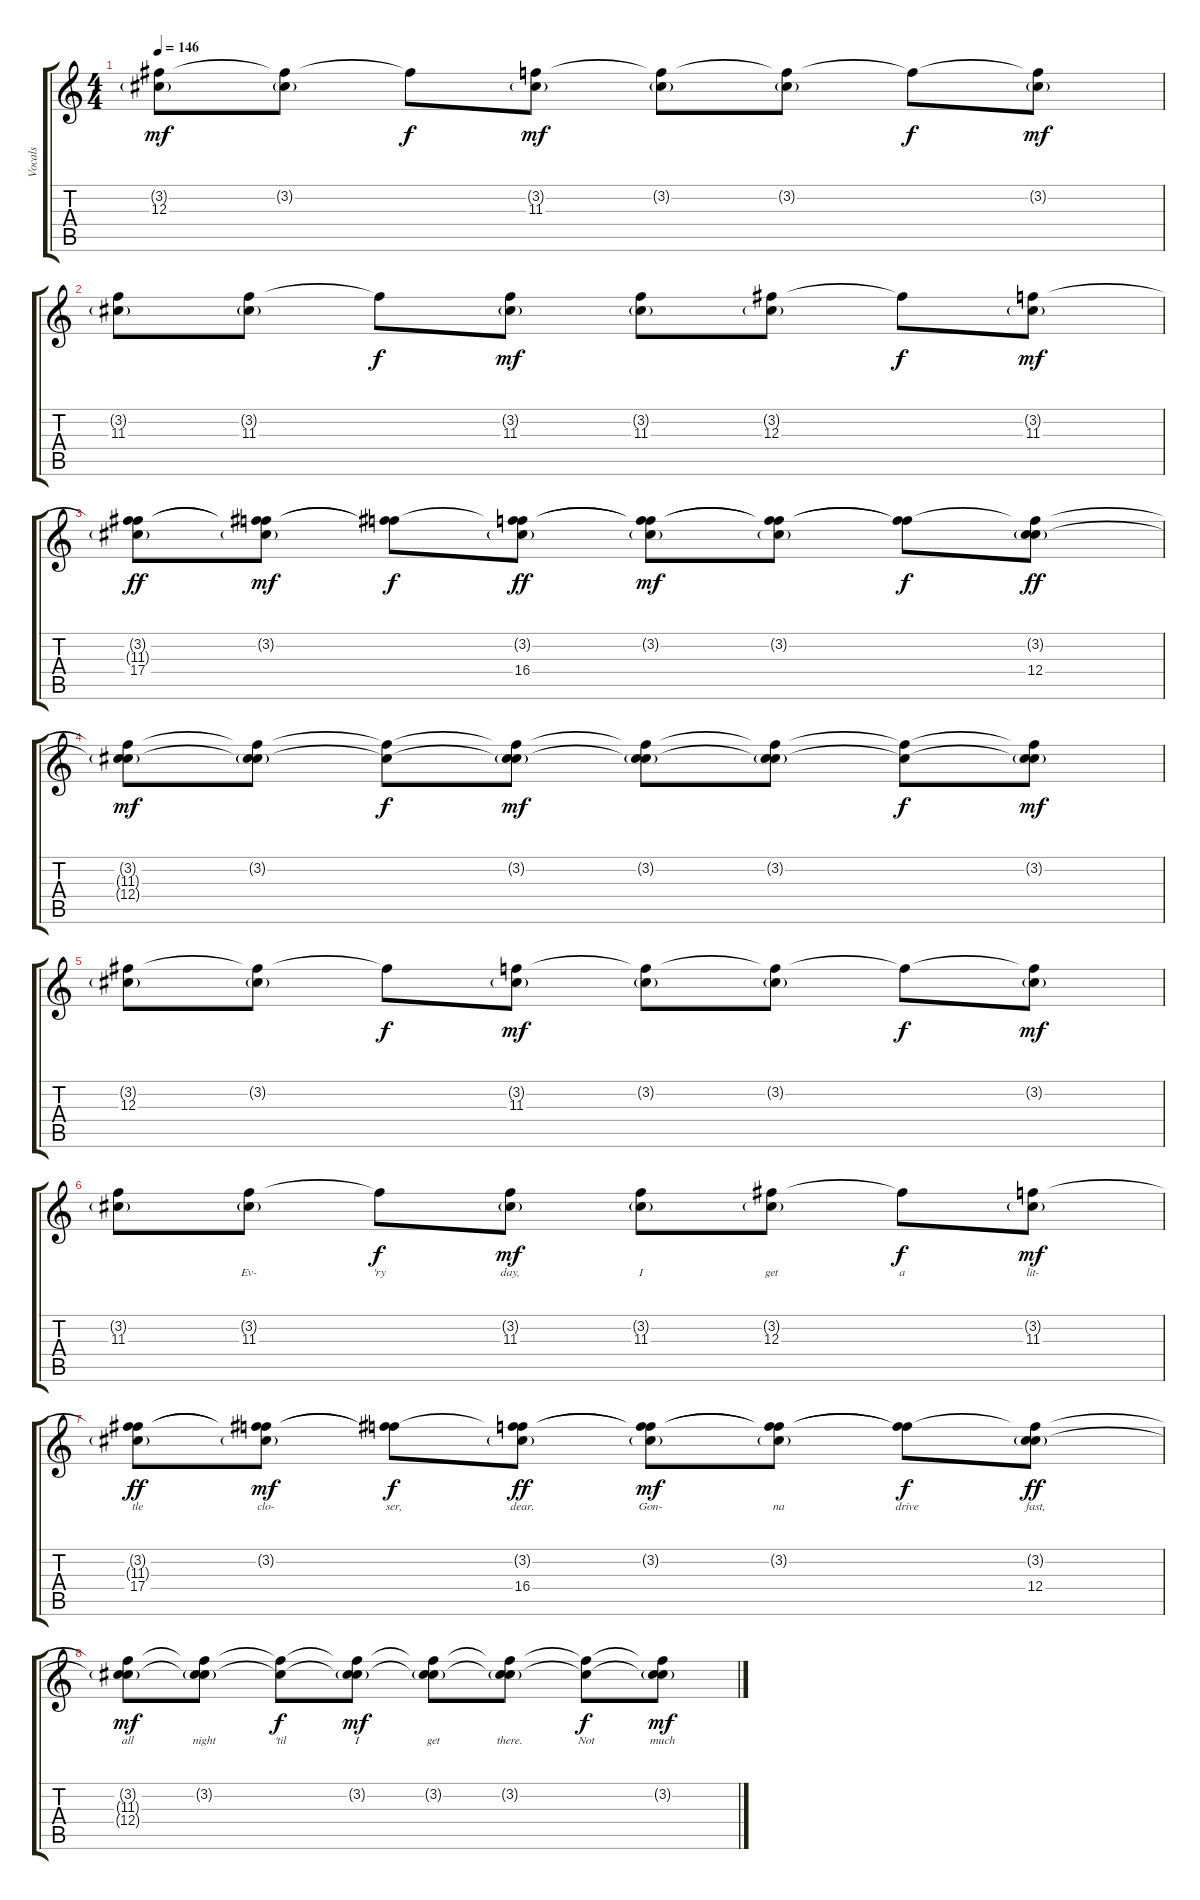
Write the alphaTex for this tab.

\track ("Vocals" "Vocals") {instrument electricguitarclean}
\staff {score tabs}
\tuning (Eb4 Bb3 Gb3 Db3 Ab2 Db2) {hide}
\ts (4 4)
\tempo 146
\clef g2
\ks c
(3.2{g} 12.3).8{lyrics (0 "") lyrics (1 "") lyrics (2 "") lyrics (3 "") lyrics (4 "") dy mf} (3.2{g} 12.3{t}).8{lyrics (0 "") lyrics (1 "") lyrics (2 "") lyrics (3 "") lyrics (4 "")} 12.3{t}.8{lyrics (0 "") lyrics (1 "") lyrics (2 "") lyrics (3 "") lyrics (4 "") dy f} (3.2{g} 11.3).8{lyrics (0 "") lyrics (1 "") lyrics (2 "") lyrics (3 "") lyrics (4 "") dy mf} (3.2{g} 11.3{t}).8{lyrics (0 "") lyrics (1 "") lyrics (2 "") lyrics (3 "") lyrics (4 "")} (3.2{g} 11.3{t}).8{lyrics (0 "") lyrics (1 "") lyrics (2 "") lyrics (3 "") lyrics (4 "")} 11.3{t}.8{lyrics (0 "") lyrics (1 "") lyrics (2 "") lyrics (3 "") lyrics (4 "") dy f} (3.2{g} 11.3{t}).8{lyrics (0 "") lyrics (1 "") lyrics (2 "") lyrics (3 "") lyrics (4 "") dy mf} |
(3.2{g} 11.3).8{lyrics (0 "") lyrics (1 "") lyrics (2 "") lyrics (3 "") lyrics (4 "")} (3.2{g} 11.3).8{lyrics (0 "") lyrics (1 "") lyrics (2 "") lyrics (3 "") lyrics (4 "")} 11.3{t}.8{lyrics (0 "") lyrics (1 "") lyrics (2 "") lyrics (3 "") lyrics (4 "") dy f} (3.2{g} 11.3).8{lyrics (0 "") lyrics (1 "") lyrics (2 "") lyrics (3 "") lyrics (4 "") dy mf} (3.2{g} 11.3).8{lyrics (0 "") lyrics (1 "") lyrics (2 "") lyrics (3 "") lyrics (4 "")} (3.2{g} 12.3).8{lyrics (0 "") lyrics (1 "") lyrics (2 "") lyrics (3 "") lyrics (4 "")} 12.3{t}.8{lyrics (0 "") lyrics (1 "") lyrics (2 "") lyrics (3 "") lyrics (4 "") dy f} (3.2{g} 11.3).8{lyrics (0 "") lyrics (1 "") lyrics (2 "") lyrics (3 "") lyrics (4 "") dy mf} |
(3.2{g} 11.3{t} 17.4).8{lyrics (0 "") lyrics (1 "") lyrics (2 "") lyrics (3 "") lyrics (4 "") dy ff} (3.2{g} 11.3{t} 17.4{t}).8{lyrics (0 "") lyrics (1 "") lyrics (2 "") lyrics (3 "") lyrics (4 "") dy mf} (11.3{t} 17.4{t}).8{lyrics (0 "") lyrics (1 "") lyrics (2 "") lyrics (3 "") lyrics (4 "") dy f} (3.2{g} 11.3{t} 16.4).8{lyrics (0 "") lyrics (1 "") lyrics (2 "") lyrics (3 "") lyrics (4 "") dy ff} (3.2{g} 11.3{t} 16.4{t}).8{lyrics (0 "") lyrics (1 "") lyrics (2 "") lyrics (3 "") lyrics (4 "") dy mf} (3.2{g} 11.3{t} 16.4{t}).8{lyrics (0 "") lyrics (1 "") lyrics (2 "") lyrics (3 "") lyrics (4 "")} (11.3{t} 16.4{t}).8{lyrics (0 "") lyrics (1 "") lyrics (2 "") lyrics (3 "") lyrics (4 "") dy f} (3.2{g} 11.3{t} 12.4).8{lyrics (0 "") lyrics (1 "") lyrics (2 "") lyrics (3 "") lyrics (4 "") dy ff} |
(3.2{g} 11.3{t} 12.4{t}).8{lyrics (0 "") lyrics (1 "") lyrics (2 "") lyrics (3 "") lyrics (4 "") dy mf} (3.2{g} 11.3{t} 12.4{t}).8{lyrics (0 "") lyrics (1 "") lyrics (2 "") lyrics (3 "") lyrics (4 "")} (11.3{t} 12.4{t}).8{lyrics (0 "") lyrics (1 "") lyrics (2 "") lyrics (3 "") lyrics (4 "") dy f} (3.2{g} 11.3{t} 12.4{t}).8{lyrics (0 "") lyrics (1 "") lyrics (2 "") lyrics (3 "") lyrics (4 "") dy mf} (3.2{g} 11.3{t} 12.4{t}).8{lyrics (0 "") lyrics (1 "") lyrics (2 "") lyrics (3 "") lyrics (4 "")} (3.2{g} 11.3{t} 12.4{t}).8{lyrics (0 "") lyrics (1 "") lyrics (2 "") lyrics (3 "") lyrics (4 "")} (11.3{t} 12.4{t}).8{lyrics (0 "") lyrics (1 "") lyrics (2 "") lyrics (3 "") lyrics (4 "") dy f} (3.2{g} 11.3{t} 12.4{t}).8{lyrics (0 "") lyrics (1 "") lyrics (2 "") lyrics (3 "") lyrics (4 "") dy mf} |
(3.2{g} 12.3).8{lyrics (0 "") lyrics (1 "") lyrics (2 "") lyrics (3 "") lyrics (4 "")} (3.2{g} 12.3{t}).8{lyrics (0 "") lyrics (1 "") lyrics (2 "") lyrics (3 "") lyrics (4 "")} 12.3{t}.8{lyrics (0 "") lyrics (1 "") lyrics (2 "") lyrics (3 "") lyrics (4 "") dy f} (3.2{g} 11.3).8{lyrics (0 "") lyrics (1 "") lyrics (2 "") lyrics (3 "") lyrics (4 "") dy mf} (3.2{g} 11.3{t}).8{lyrics (0 "") lyrics (1 "") lyrics (2 "") lyrics (3 "") lyrics (4 "")} (3.2{g} 11.3{t}).8{lyrics (0 "") lyrics (1 "") lyrics (2 "") lyrics (3 "") lyrics (4 "")} 11.3{t}.8{lyrics (0 "") lyrics (1 "") lyrics (2 "") lyrics (3 "") lyrics (4 "") dy f} (3.2{g} 11.3{t}).8{lyrics (0 "") lyrics (1 "") lyrics (2 "") lyrics (3 "") lyrics (4 "") dy mf} |
(3.2{g} 11.3).8{lyrics (0 "") lyrics (1 "") lyrics (2 "") lyrics (3 "") lyrics (4 "")} (3.2{g} 11.3).8{lyrics (0 "Ev-") lyrics (1 "") lyrics (2 "") lyrics (3 "") lyrics (4 "")} 11.3{t}.8{lyrics (0 "'ry") lyrics (1 "") lyrics (2 "") lyrics (3 "") lyrics (4 "") dy f} (3.2{g} 11.3).8{lyrics (0 "day,") lyrics (1 "") lyrics (2 "") lyrics (3 "") lyrics (4 "") dy mf} (3.2{g} 11.3).8{lyrics (0 "I") lyrics (1 "") lyrics (2 "") lyrics (3 "") lyrics (4 "")} (3.2{g} 12.3).8{lyrics (0 "get") lyrics (1 "") lyrics (2 "") lyrics (3 "") lyrics (4 "")} 12.3{t}.8{lyrics (0 "a") lyrics (1 "") lyrics (2 "") lyrics (3 "") lyrics (4 "") dy f} (3.2{g} 11.3).8{lyrics (0 "lit-") lyrics (1 "") lyrics (2 "") lyrics (3 "") lyrics (4 "") dy mf} |
(3.2{g} 11.3{t} 17.4).8{lyrics (0 "tle") lyrics (1 "") lyrics (2 "") lyrics (3 "") lyrics (4 "") dy ff} (3.2{g} 11.3{t} 17.4{t}).8{lyrics (0 "clo-") lyrics (1 "") lyrics (2 "") lyrics (3 "") lyrics (4 "") dy mf} (11.3{t} 17.4{t}).8{lyrics (0 "ser,") lyrics (1 "") lyrics (2 "") lyrics (3 "") lyrics (4 "") dy f} (3.2{g} 11.3{t} 16.4).8{lyrics (0 "dear.") lyrics (1 "") lyrics (2 "") lyrics (3 "") lyrics (4 "") dy ff} (3.2{g} 11.3{t} 16.4{t}).8{lyrics (0 "Gon-") lyrics (1 "") lyrics (2 "") lyrics (3 "") lyrics (4 "") dy mf} (3.2{g} 11.3{t} 16.4{t}).8{lyrics (0 "na") lyrics (1 "") lyrics (2 "") lyrics (3 "") lyrics (4 "")} (11.3{t} 16.4{t}).8{lyrics (0 "drive") lyrics (1 "") lyrics (2 "") lyrics (3 "") lyrics (4 "") dy f} (3.2{g} 11.3{t} 12.4).8{lyrics (0 "fast,") lyrics (1 "") lyrics (2 "") lyrics (3 "") lyrics (4 "") dy ff} |
(3.2{g} 11.3{t} 12.4{t}).8{lyrics (0 "all") lyrics (1 "") lyrics (2 "") lyrics (3 "") lyrics (4 "") dy mf} (3.2{g} 11.3{t} 12.4{t}).8{lyrics (0 "night") lyrics (1 "") lyrics (2 "") lyrics (3 "") lyrics (4 "")} (11.3{t} 12.4{t}).8{lyrics (0 "'til") lyrics (1 "") lyrics (2 "") lyrics (3 "") lyrics (4 "") dy f} (3.2{g} 11.3{t} 12.4{t}).8{lyrics (0 "I") lyrics (1 "") lyrics (2 "") lyrics (3 "") lyrics (4 "") dy mf} (3.2{g} 11.3{t} 12.4{t}).8{lyrics (0 "get") lyrics (1 "") lyrics (2 "") lyrics (3 "") lyrics (4 "")} (3.2{g} 11.3{t} 12.4{t}).8{lyrics (0 "there.") lyrics (1 "") lyrics (2 "") lyrics (3 "") lyrics (4 "")} (11.3{t} 12.4{t}).8{lyrics (0 "Not") lyrics (1 "") lyrics (2 "") lyrics (3 "") lyrics (4 "") dy f} (3.2{g} 11.3{t} 12.4{t}).8{lyrics (0 "much") lyrics (1 "") lyrics (2 "") lyrics (3 "") lyrics (4 "") dy mf}
